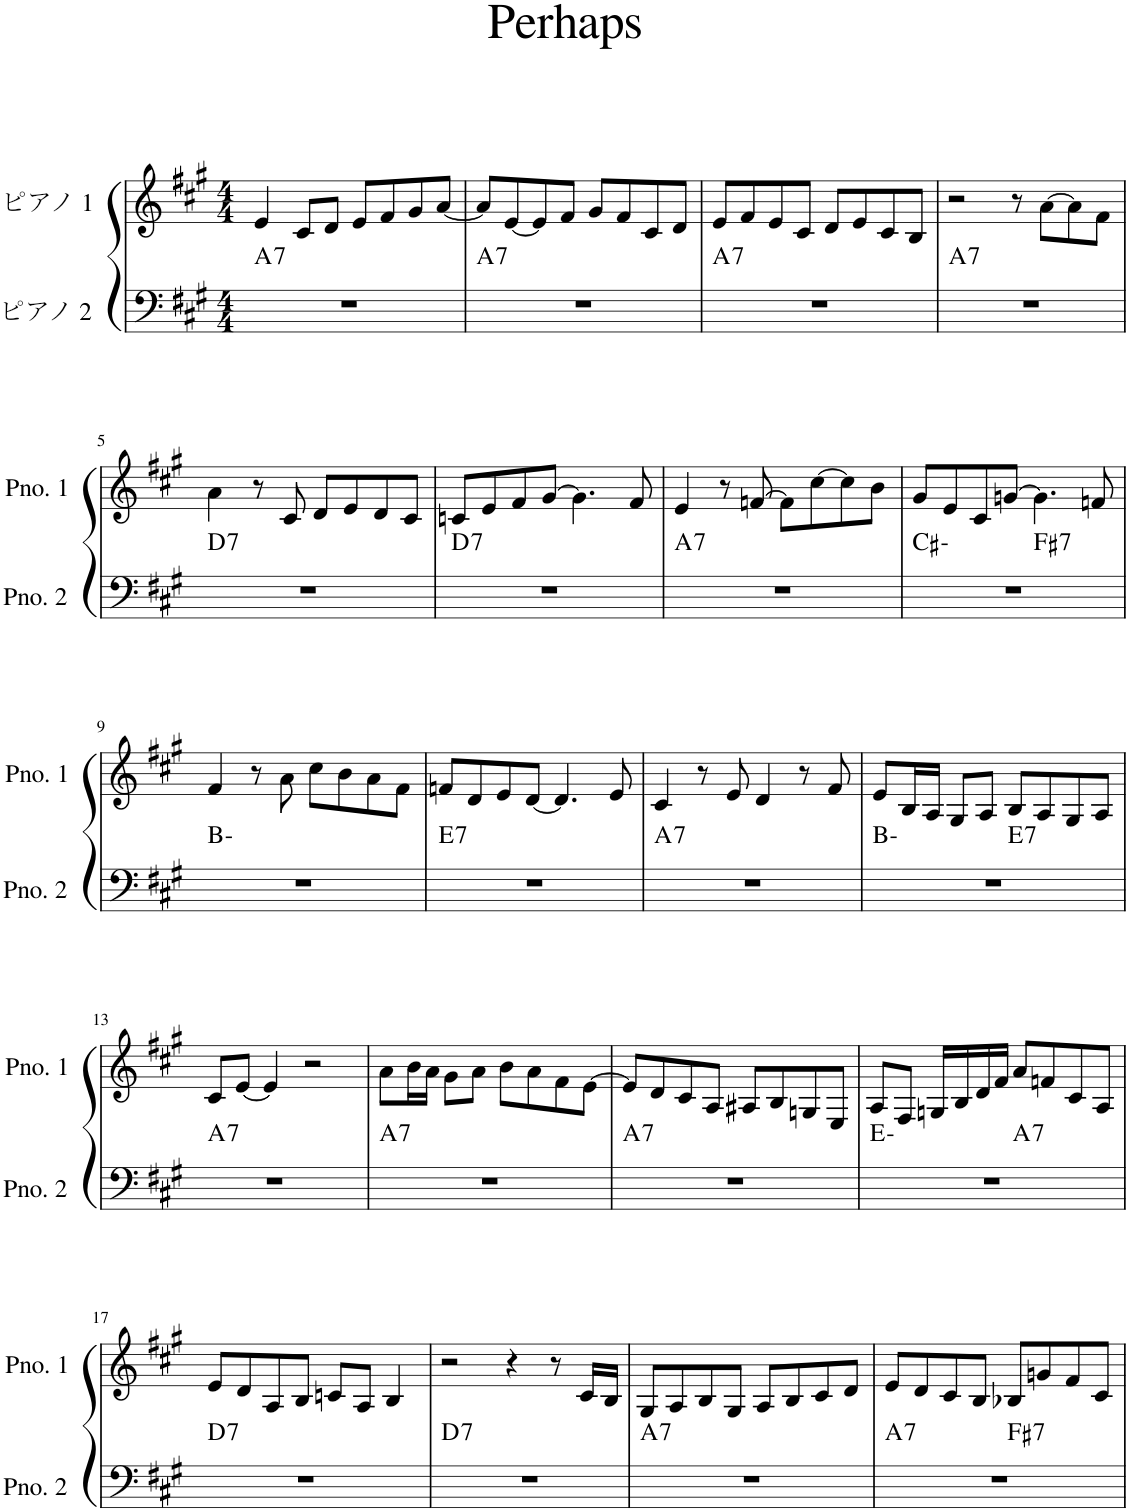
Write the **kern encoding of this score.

**kern	**harte	**kern
*part2	*part2	*part1
*staff2	*	*staff1
*I"ピアノ 2	*	*I"ピアノ 1
*clefF4	*	*clefG2
*k[f#c#g#]	*	*k[f#c#g#]
*M4/4	*	*M4/4
=1	=1	=1
!	!LO:H:kt=7	!
1r	A:7	4e/
.	.	8c#/L
.	.	8d/J
.	.	8e/L
.	.	8f#/
.	.	8g#/
.	.	[8a/J
=2	=2	=2
!	!LO:H:kt=7	!
1r	A:7	8a/L]
.	.	[8e/
.	.	8e/]
.	.	8f#/J
.	.	8g#/L
.	.	8f#/
.	.	8c#/
.	.	8d/J
=3	=3	=3
!	!LO:H:kt=7	!
1r	A:7	8e/L
.	.	8f#/
.	.	8e/
.	.	8c#/J
.	.	8d/L
.	.	8e/
.	.	8c#/
.	.	8B/J
=4	=4	=4
!	!LO:H:kt=7	!
1r	A:7	2r
.	.	8r
.	.	[8a\L
.	.	8a\]
.	.	8f#\J
!!LO:LB:g=z
=5	=5	=5
!	!LO:H:kt=7	!
1r	D:7	4a\
.	.	8r
.	.	8c#/
.	.	8d/L
.	.	8e/
.	.	8d/
.	.	8c#/J
=6	=6	=6
!	!LO:H:kt=7	!
1r	D:7	8cn/L
.	.	8e/
.	.	8f#/
.	.	[8g#/J
.	.	4.g#\]
.	.	8f#/
=7	=7	=7
!	!LO:H:kt=7	!
1r	A:7	4e/
.	.	8r
.	.	[8fn/
.	.	8f\L]
.	.	[8cc#\
.	.	8cc#\]
.	.	8b\J
=8	=8	=8
*^	*	*
1r	2ryy	C#:min	8g#/L
.	.	.	8e/
.	.	.	8c#/
.	.	.	[8gn/J
!	!	!LO:H:kt=7	!
.	2ryy	F#:7	4.g\]
.	.	.	8fn/
*v	*v	*	*
!!LO:LB:g=z
=9	=9	=9
1r	B:min	4f#/
.	.	8r
.	.	8a\
.	.	8cc#\L
.	.	8b\
.	.	8a\
.	.	8f#\J
=10	=10	=10
!	!LO:H:kt=7	!
1r	E:7	8fn/L
.	.	8d/
.	.	8e/
.	.	[8d/J
.	.	4.d/]
.	.	8e/
=11	=11	=11
!	!LO:H:kt=7	!
1r	A:7	4c#/
.	.	8r
.	.	8e/
.	.	4d/
.	.	8r
.	.	8f#/
=12	=12	=12
*^	*	*
1r	2ryy	B:min	8e/L
.	.	.	16B/L
.	.	.	16A/JJ
.	.	.	8G#/L
.	.	.	8A/J
!	!	!LO:H:kt=7	!
.	2ryy	E:7	8B/L
.	.	.	8A/
.	.	.	8G#/
.	.	.	8A/J
!!LO:LB:g=z
=13	=13	=13	=13
!	!	!LO:H:kt=7	!
*v	*v	*	*
1r	A:7	8c#/L
.	.	[8e/J
.	.	4e/]
.	.	2r
=14	=14	=14
!	!LO:H:kt=7	!
1r	A:7	8a\L
.	.	16b\L
.	.	16a\JJ
.	.	8g#\L
.	.	8a\J
.	.	8b\L
.	.	8a\
.	.	8f#\
.	.	[8e\J
=15	=15	=15
!	!LO:H:kt=7	!
1r	A:7	8e/L]
.	.	8d/
.	.	8c#/
.	.	8A/J
.	.	8A#X/L
.	.	8B/
.	.	8Gn/
.	.	8E/J
=16	=16	=16
*^	*	*
1r	2ryy	E:min	8A/L
.	.	.	8F#/J
.	.	.	16Gn/LL
.	.	.	16B/
.	.	.	16d/
.	.	.	16f#/JJ
!	!	!LO:H:kt=7	!
.	2ryy	A:7	8a/L
.	.	.	8fn/
.	.	.	8c#/
.	.	.	8A/J
!!LO:LB:g=z
=17	=17	=17	=17
!	!	!LO:H:kt=7	!
*v	*v	*	*
1r	D:7	8e/L
.	.	8d/
.	.	8A/
.	.	8B/J
.	.	8cn/L
.	.	8A/J
.	.	4B/
=18	=18	=18
!	!LO:H:kt=7	!
1r	D:7	2r
.	.	4r
.	.	8r
.	.	16c#/LL
.	.	16B/JJ
=19	=19	=19
!	!LO:H:kt=7	!
1r	A:7	8G#/L
.	.	8A/
.	.	8B/
.	.	8G#/J
.	.	8A/L
.	.	8B/
.	.	8c#/
.	.	8d/J
=20	=20	=20
!	!LO:H:kt=7	!
*^	*	*
1r	2ryy	A:7	8e/L
.	.	.	8d/
.	.	.	8c#/
.	.	.	8B/J
!	!	!LO:H:kt=7	!
.	2ryy	F#:7	8B-X/L
.	.	.	8gn/
.	.	.	8f#/
.	.	.	8c#/J
*v	*v	*	*
=	=	=
*-	*-	*-
